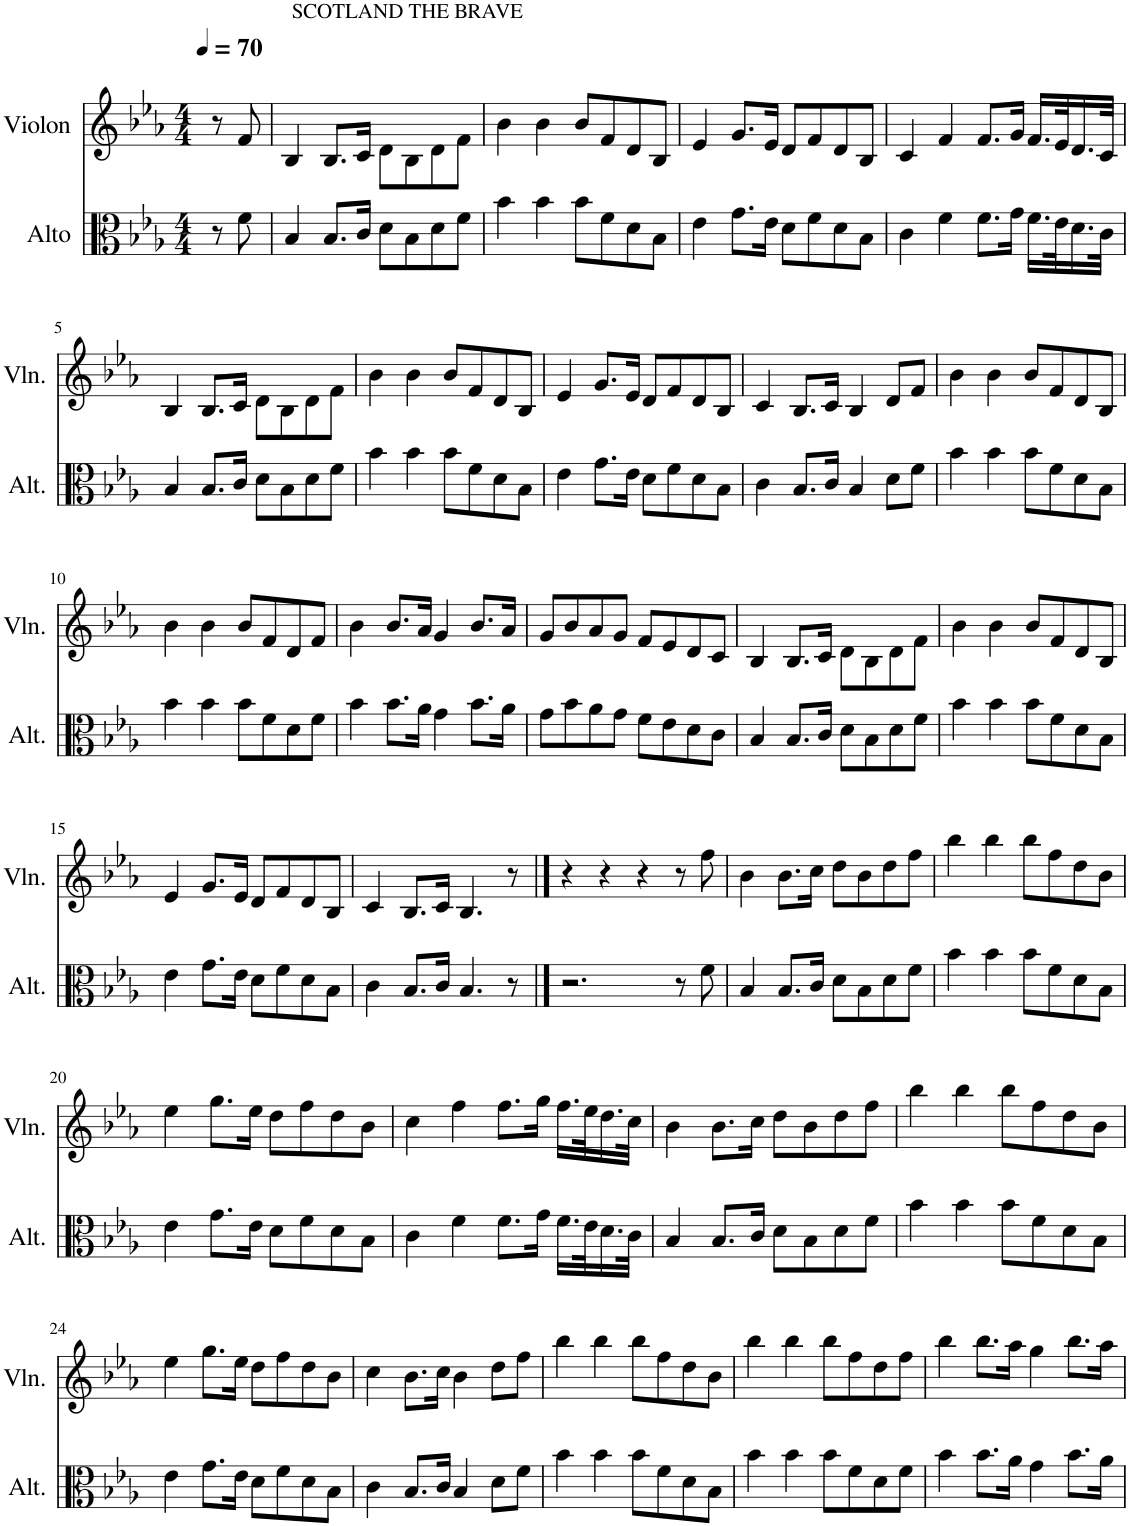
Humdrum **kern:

**kern	**kern
*part2	*part1
*staff2	*staff1
*I"Alto	*I"Violon
*I'Alt.	*I'Vln.
*clefC3	*clefG2
*k[b-e-a-]	*k[b-e-a-]
*M4/4	*M4/4
=	=
8r	8r
8f\	8f/
=1	=1
*	*MM70
4B-/	4B-/
8.B-/L	8.B-/L
16c/Jk	16c/Jk
8d\L	8d\L
8B-\	8B-\
8d\	8d\
!	!LO:TX:a:t=SCOTLAND THE BRAVE
8f\J	8f\J
=2	=2
4b-\	4b-\
4b-\	4b-\
8b-\L	8b-/L
8f\	8f/
8d\	8d/
8B-\J	8B-/J
=3	=3
4e-\	4e-/
8.g\L	8.g/L
16e-\Jk	16e-/Jk
8d\L	8d/L
8f\	8f/
8d\	8d/
8B-\J	8B-/J
=4	=4
4c\	4c/
4f\	4f/
8.f\L	8.f/L
16g\Jk	16g/Jk
16.f\LL	16.f/LL
32e-\K	32e-/K
16.d\	16.d/
32c\JJk	32c/JJk
!!LO:LB:g=z
=5	=5
4B-/	4B-/
8.B-/L	8.B-/L
16c/Jk	16c/Jk
8d\L	8d\L
8B-\	8B-\
8d\	8d\
8f\J	8f\J
=6	=6
4b-\	4b-\
4b-\	4b-\
8b-\L	8b-/L
8f\	8f/
8d\	8d/
8B-\J	8B-/J
=7	=7
4e-\	4e-/
8.g\L	8.g/L
16e-\Jk	16e-/Jk
8d\L	8d/L
8f\	8f/
8d\	8d/
8B-\J	8B-/J
=8	=8
4c\	4c/
8.B-/L	8.B-/L
16c/Jk	16c/Jk
4B-/	4B-/
8d\L	8d/L
8f\J	8f/J
=9	=9
4b-\	4b-\
4b-\	4b-\
8b-\L	8b-/L
8f\	8f/
8d\	8d/
8B-\J	8B-/J
!!LO:LB:g=z
=10	=10
4b-\	4b-\
4b-\	4b-\
8b-\L	8b-/L
8f\	8f/
8d\	8d/
8f\J	8f/J
=11	=11
4b-\	4b-\
8.b-\L	8.b-/L
16a-\Jk	16a-/Jk
4g\	4g/
8.b-\L	8.b-/L
16a-\Jk	16a-/Jk
=12	=12
8g\L	8g/L
8b-\	8b-/
8a-\	8a-/
8g\J	8g/J
8f\L	8f/L
8e-\	8e-/
8d\	8d/
8c\J	8c/J
=13	=13
4B-/	4B-/
8.B-/L	8.B-/L
16c/Jk	16c/Jk
8d\L	8d\L
8B-\	8B-\
8d\	8d\
8f\J	8f\J
=14	=14
4b-\	4b-\
4b-\	4b-\
8b-\L	8b-/L
8f\	8f/
8d\	8d/
8B-\J	8B-/J
!!LO:LB:g=z
=15	=15
4e-\	4e-/
8.g\L	8.g/L
16e-\Jk	16e-/Jk
8d\L	8d/L
8f\	8f/
8d\	8d/
8B-\J	8B-/J
=16	=16
4c\	4c/
8.B-/L	8.B-/L
16c/Jk	16c/Jk
4.B-/	4.B-/
8r	8r
==17	==17
2.r	4r
.	4r
.	4r
8r	8r
8f\	8ff\
=18	=18
4B-/	4b-\
8.B-/L	8.b-\L
16c/Jk	16cc\Jk
8d\L	8dd\L
8B-\	8b-\
8d\	8dd\
8f\J	8ff\J
=19	=19
4b-\	4bb-\
4b-\	4bb-\
8b-\L	8bb-\L
8f\	8ff\
8d\	8dd\
8B-\J	8b-\J
!!LO:LB:g=z
=20	=20
4e-\	4ee-\
8.g\L	8.gg\L
16e-\Jk	16ee-\Jk
8d\L	8dd\L
8f\	8ff\
8d\	8dd\
8B-\J	8b-\J
=21	=21
4c\	4cc\
4f\	4ff\
8.f\L	8.ff\L
16g\Jk	16gg\Jk
16.f\LL	16.ff\LL
32e-\K	32ee-\K
16.d\	16.dd\
32c\JJk	32cc\JJk
=22	=22
4B-/	4b-\
8.B-/L	8.b-\L
16c/Jk	16cc\Jk
8d\L	8dd\L
8B-\	8b-\
8d\	8dd\
8f\J	8ff\J
=23	=23
4b-\	4bb-\
4b-\	4bb-\
8b-\L	8bb-\L
8f\	8ff\
8d\	8dd\
8B-\J	8b-\J
!!LO:LB:g=z
=24	=24
4e-\	4ee-\
8.g\L	8.gg\L
16e-\Jk	16ee-\Jk
8d\L	8dd\L
8f\	8ff\
8d\	8dd\
8B-\J	8b-\J
=25	=25
4c\	4cc\
8.B-/L	8.b-\L
16c/Jk	16cc\Jk
4B-/	4b-\
8d\L	8dd\L
8f\J	8ff\J
=26	=26
4b-\	4bb-\
4b-\	4bb-\
8b-\L	8bb-\L
8f\	8ff\
8d\	8dd\
8B-\J	8b-\J
=27	=27
4b-\	4bb-\
4b-\	4bb-\
8b-\L	8bb-\L
8f\	8ff\
8d\	8dd\
8f\J	8ff\J
=28	=28
4b-\	4bb-\
8.b-\L	8.bb-\L
16a-\Jk	16aa-\Jk
4g\	4gg\
8.b-\L	8.bb-\L
16a-\Jk	16aa-\Jk
=	=
*-	*-
